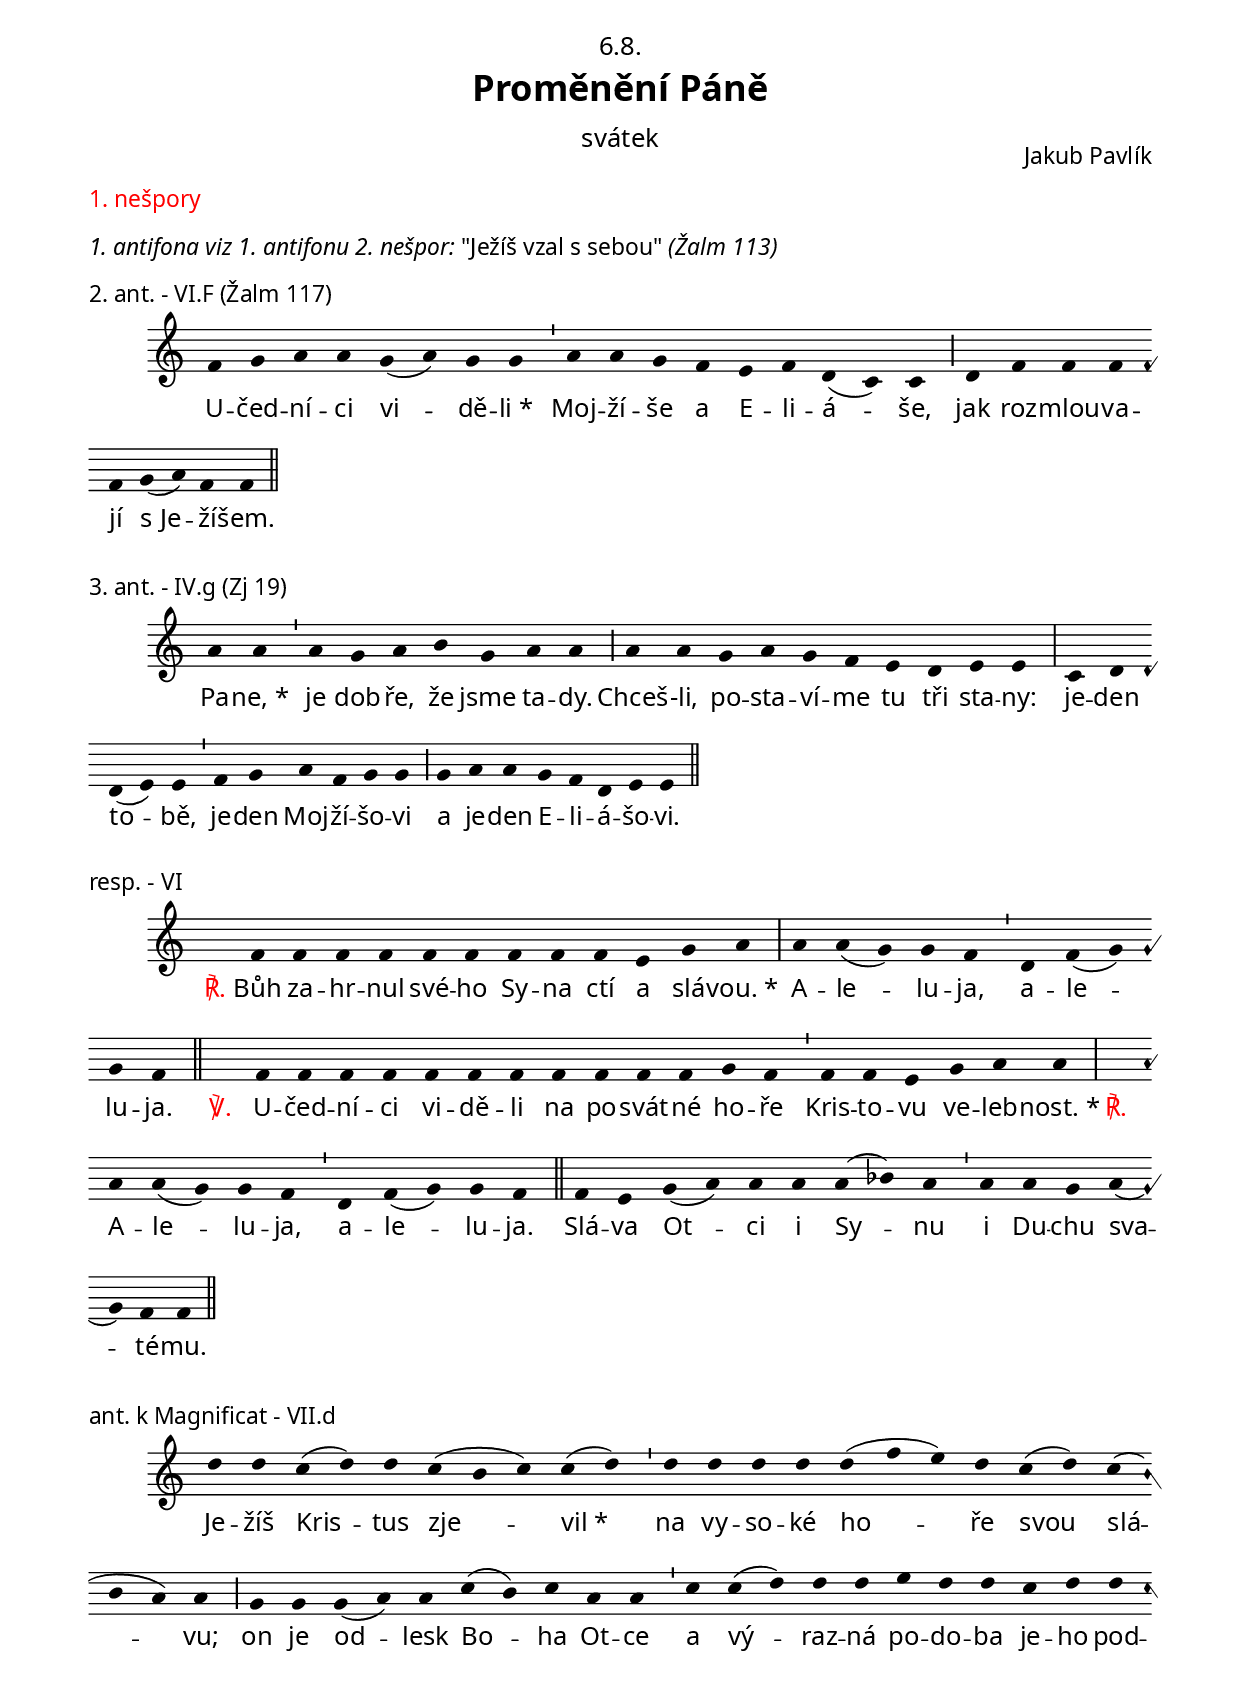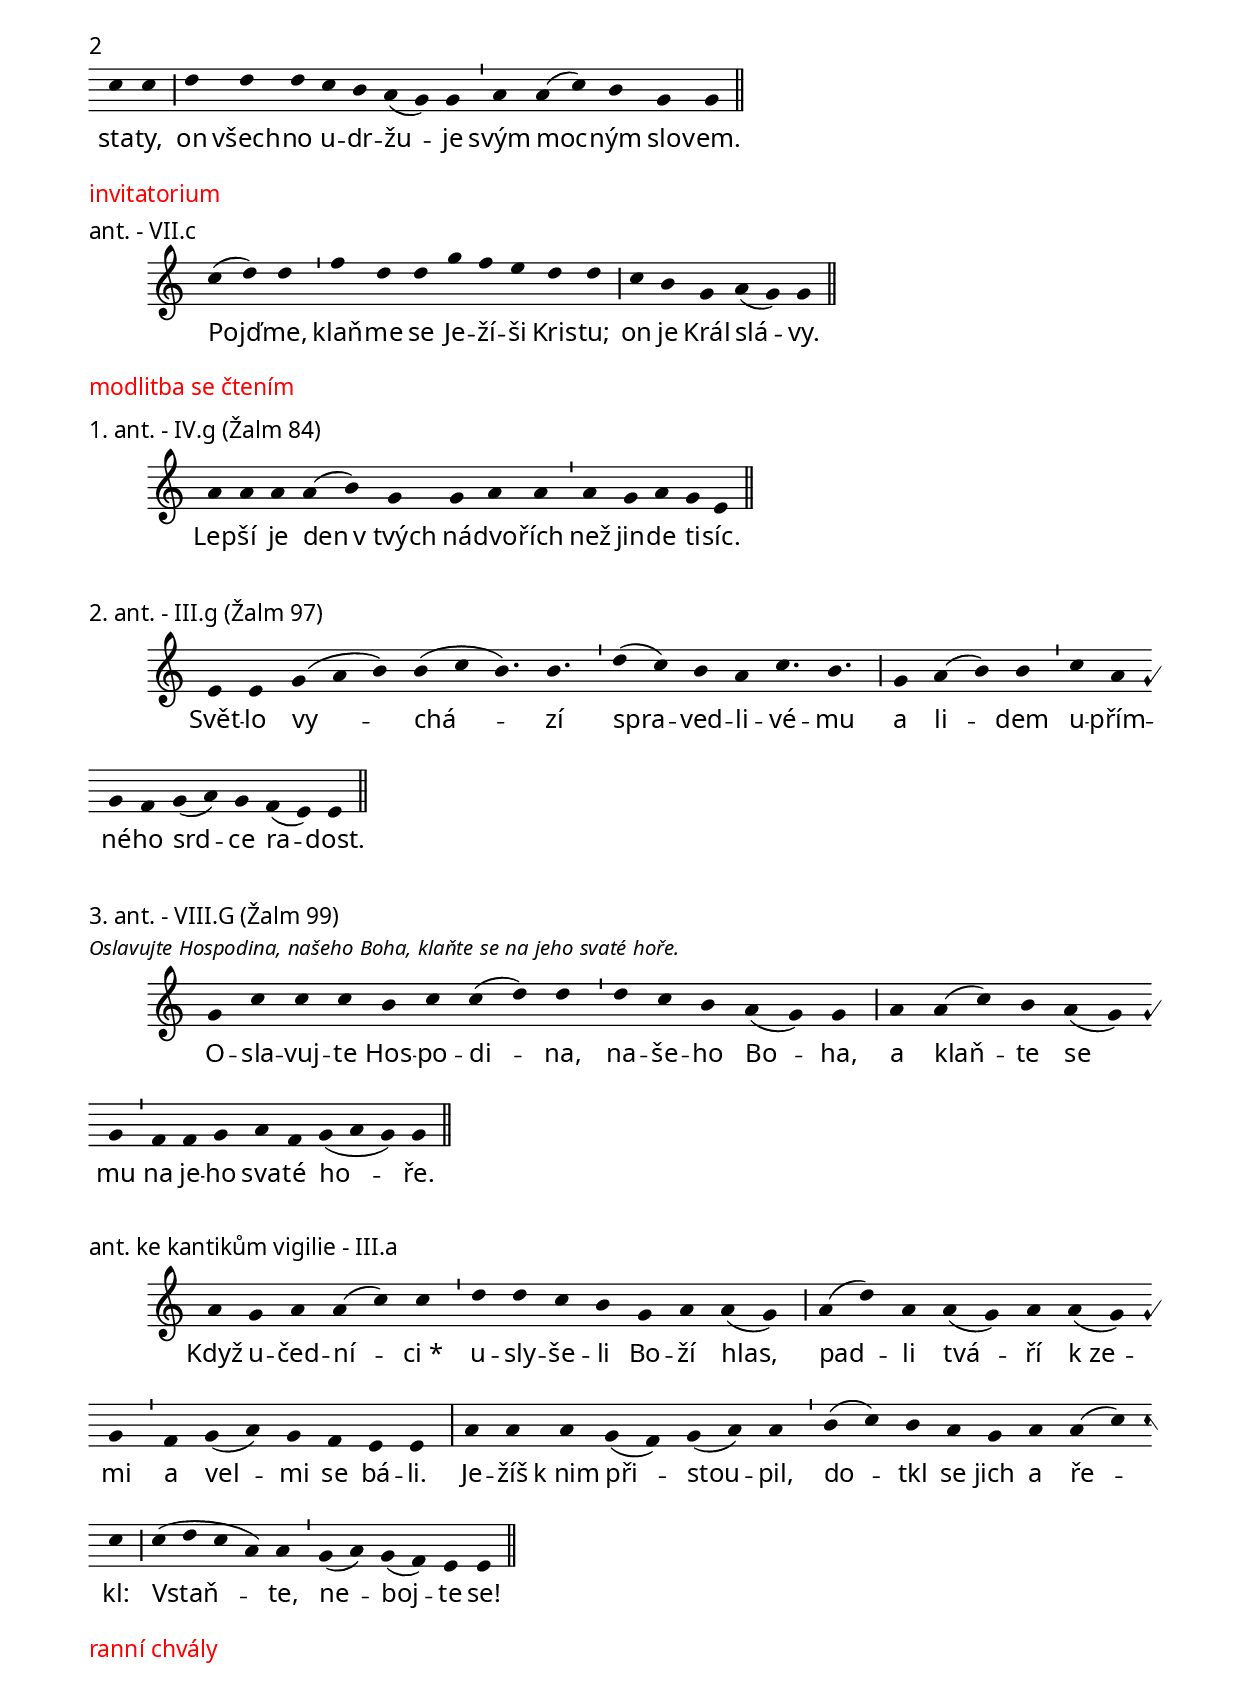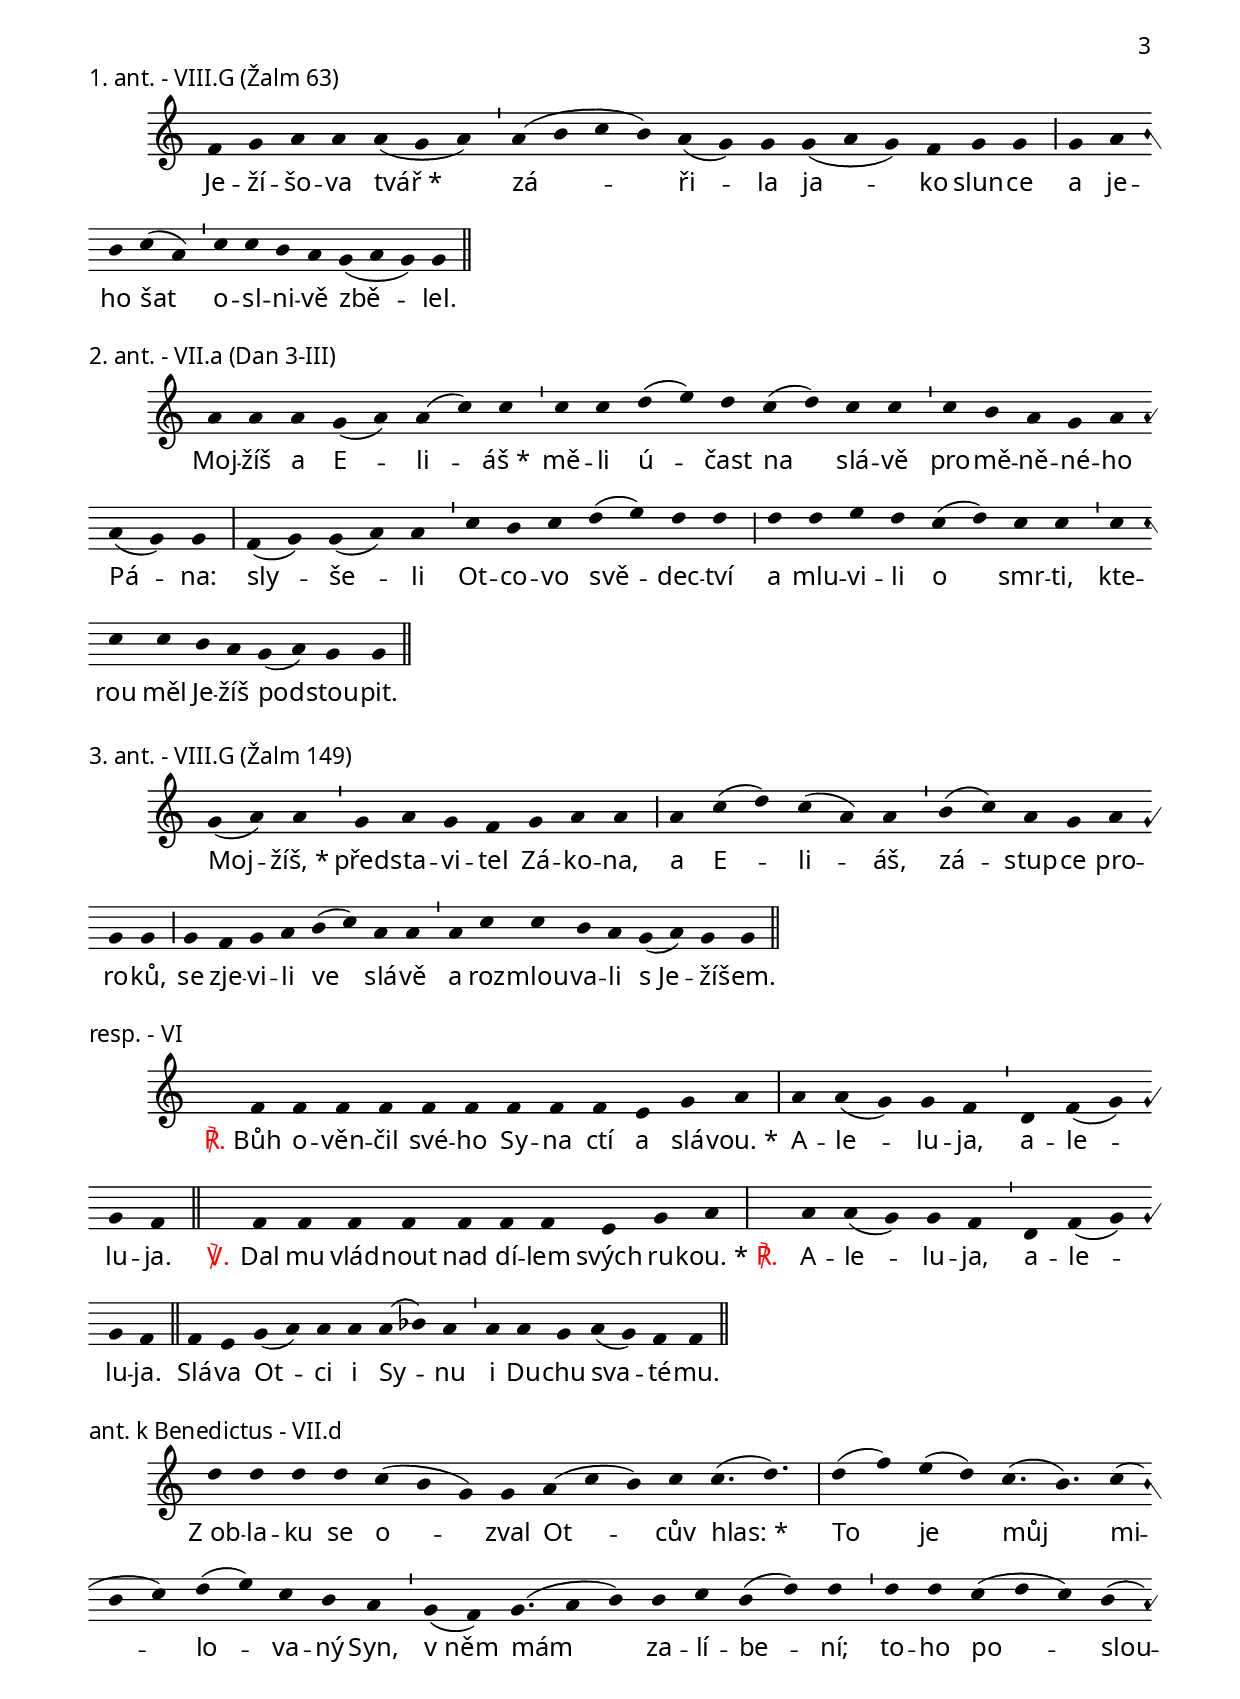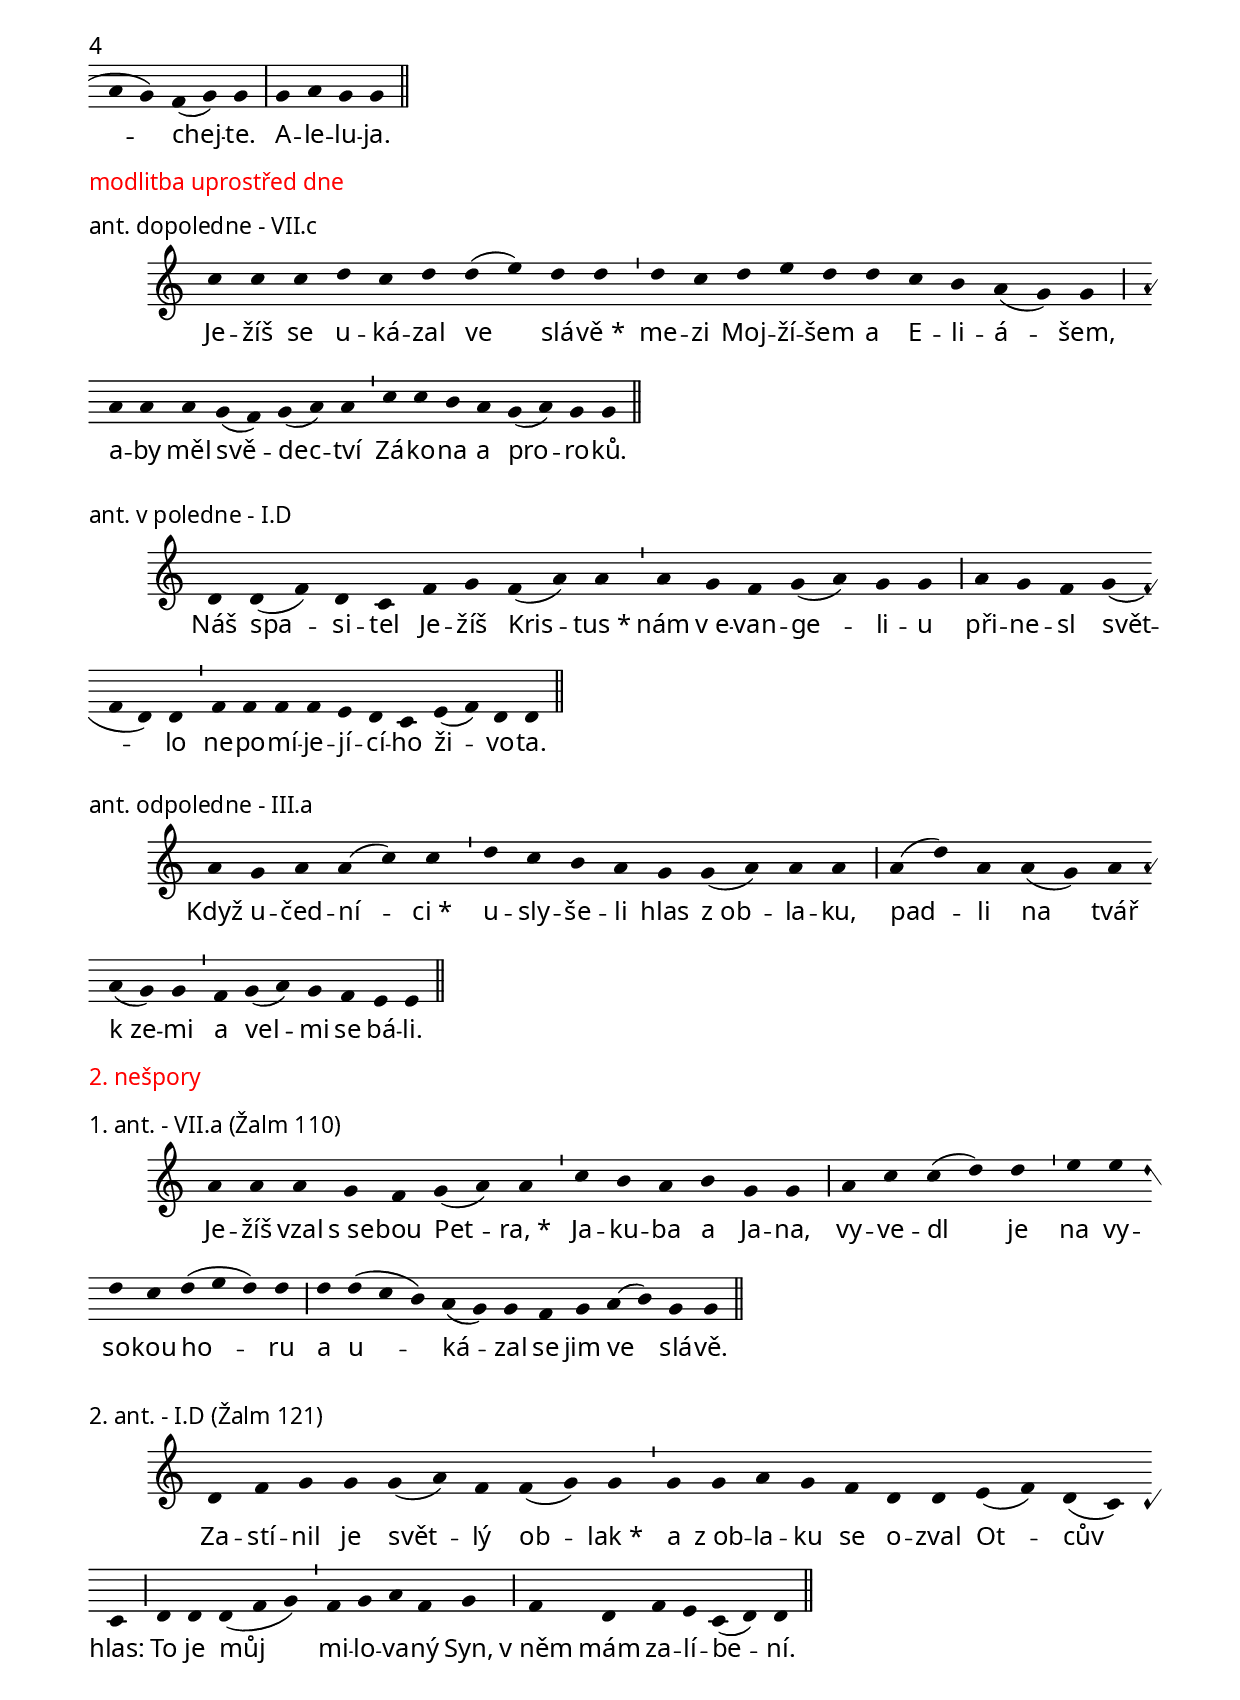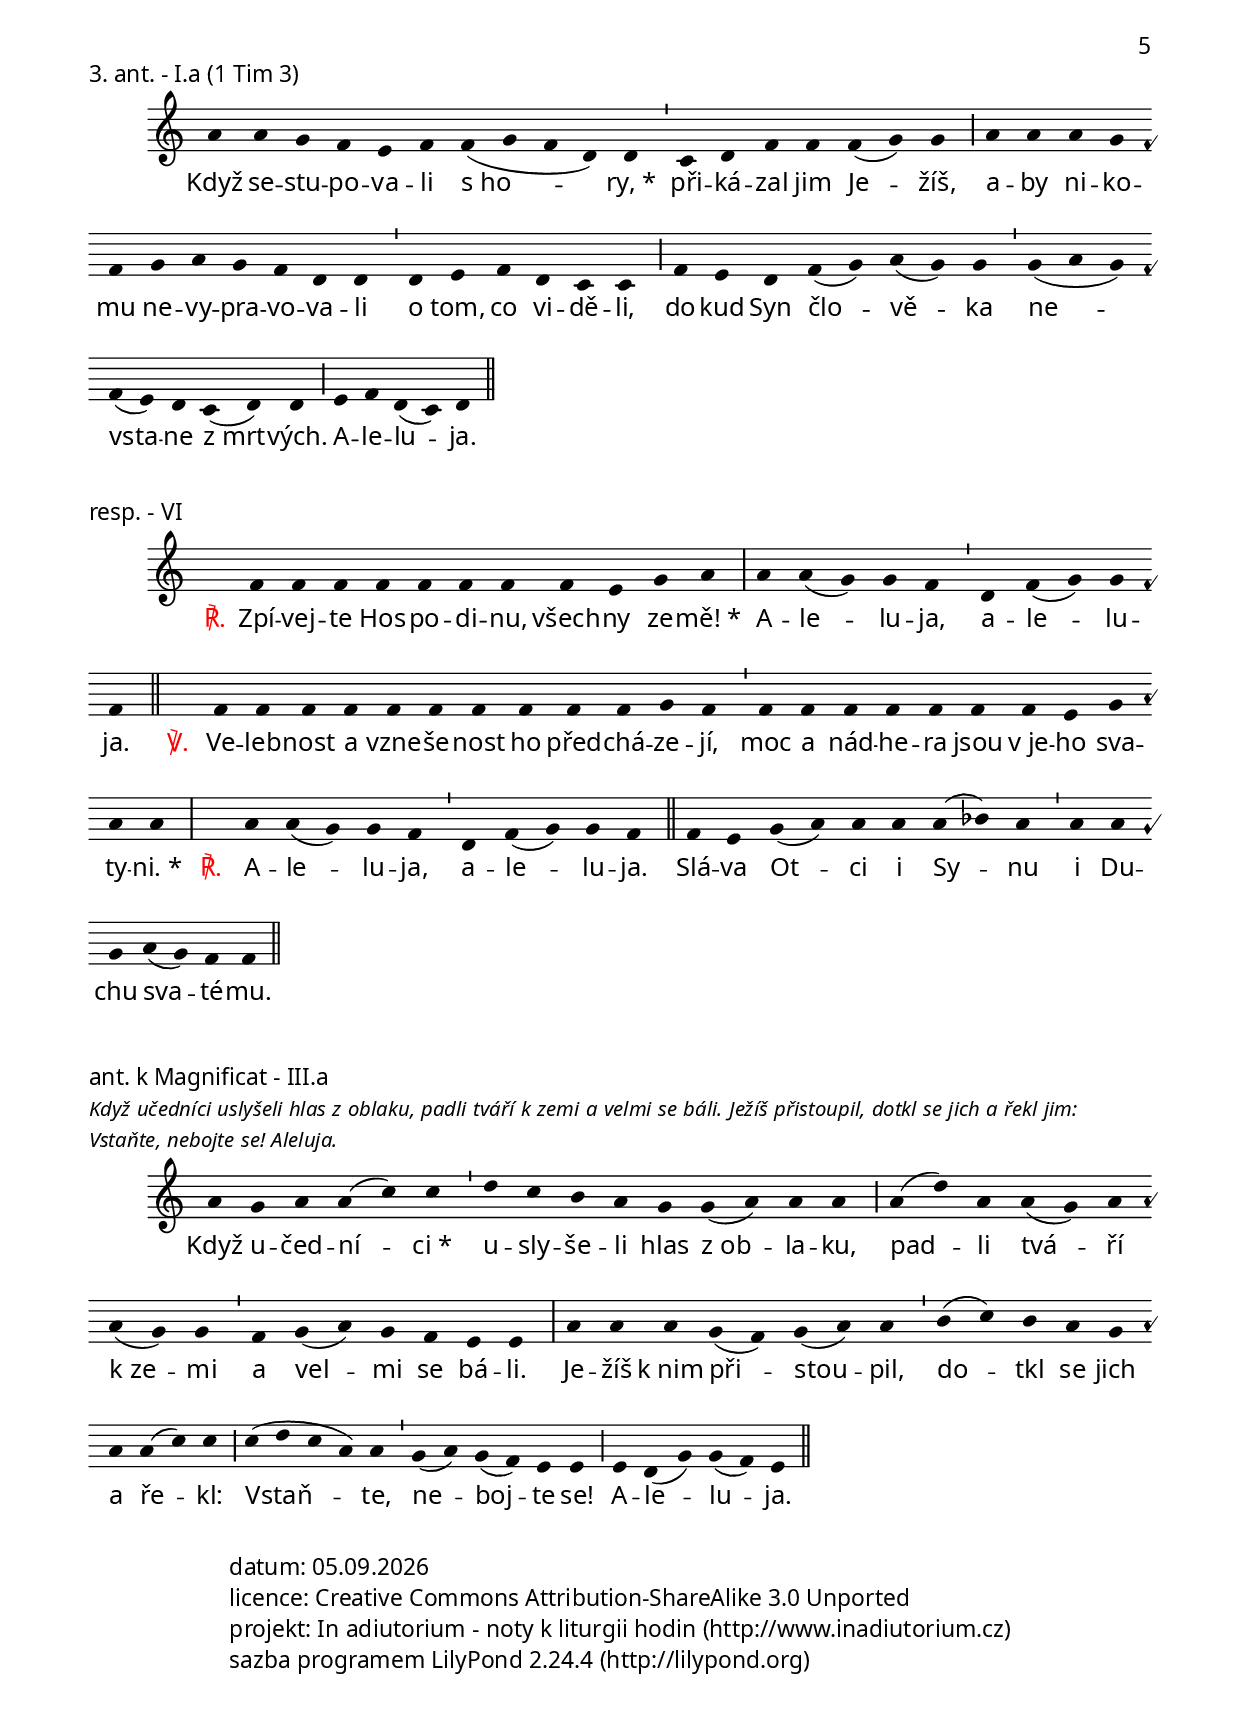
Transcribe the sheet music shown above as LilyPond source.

\version "2.15.37"

\include "../spolecne.ly"
\include "../dilyresponsorii.ly"

\header {
  title = \markup\titleSvatek
            "Proměnění Páně"
            svátek
            6.8.
  composer = "Jakub Pavlík"
}

\markup {\nadpisHodinka {"1. nešpory"}}

\markup\italic{1. antifona viz 1. antifonu 2. nešpor: \upright{"\"Ježíš vzal s sebou\""} (Žalm 113)}

\score {
  \relative c' {
    \choralniRezim
    f4 g a a g( a) g g \barMin
    a a g f e f d( c) c \barMaior
    d f f f f g( a) f f \barFinalis
  }
  \addlyrics {
    U -- čed -- ní -- ci vi -- dě -- li_*
    Moj -- ží -- še a E -- li -- á -- še,
    jak roz -- mlou -- va -- jí s_Je -- ží -- šem.
  }
  \header {
    quid = "2. ant."
    modus = "VI"
    differentia = "F"
    psalmus = "Žalm 117"
    id = "1ne-a2"
    piece = \markup {\sestavTitulek}
  }
}

\score {
  \relative c'' {
    \choralniRezim
    a4 a \barMin a g a b g a a \barMaior
    a a g a g f e d e e \barMax
    c d d( e) e \barMin
    f g a f g g \barMaior
    g a a g f d e e \barFinalis
  }
  \addlyrics {
    Pa -- ne,_* je dob -- ře, že jsme ta -- dy.
    Chceš -- -li, po -- sta -- ví -- me tu tři sta -- ny:
    je -- den to -- bě,
    je -- den Moj -- ží -- šo -- vi
    a je -- den E -- li -- á -- šo -- vi.
  }
  \header {
    quid = "3. ant."
    modus = "IV"
    differentia = "g"
    psalmus = "Zj 19"
    id = "1ne-a3"
    piece = \markup {\sestavTitulek}
  }
}

\score {
  \relative c' {
    \choralniRezim

    % R
    \neviditelna f
    f4 f f f f f f f f e g a \barMax
    \respVIalelujaResponsum \barFinalis
    % V
    \neviditelna f
    f4 f f f f f f f f f f g f \barMin f f e g a a \barMax
    % R
    \neviditelna a
    \respVIalelujaResponsum \barFinalis
    % Slava
    \respVIalelujaDoxologie \barFinalis
  }
  \addlyrics {
    \Response Bůh za -- hr -- nul své -- ho Sy -- na ctí a slá -- vou._* \textRespAleluja
    \Verse U -- čed -- ní -- ci vi -- dě -- li na po -- svát -- né ho -- ře
    Kris -- to -- vu ve -- leb -- nost._*
    \Response \textRespAleluja
    \textRespDoxologie
  }
  \header {
    quid = "resp."
    modus = "VI"
    fial = "sanktoral/0806promenenipane.ly#rch-resp?cast=1"
    id = "1ne-resp"
    piece = \markup {\sestavTitulekResp}
  }
}

\score {
  \relative c'' {
    \choralniRezim
    d d c( d) d c( b c) c( d) \barMin
    d d d d d( f e) d c( d) c( b a) a \barMaior
    g g g( a) a c( b) c a a \barMin
    c c( d) d d e d d c d d c c \barMaior
    d d d c b a( g) g \barMin
    a a( c) b g g \barFinalis
  }
  \addlyrics {
    Je -- žíš Kris -- tus zje -- vil_*
    na vy -- so -- ké ho -- ře svou slá -- vu;
    on je od -- lesk Bo -- ha Ot -- ce
    a vý -- raz -- ná po -- do -- ba je -- ho pod -- sta -- ty,
    on všech -- no u -- dr -- žu -- je
    svým moc -- ným slo -- vem.
  }
  \header {
    quid = "ant. k Magnificat"
    modus = "VII"
    differentia = "d"
    psalmus = ""
    placet = "4 lépe"
    id = "1ne-amag"
    piece = \markup {\sestavTitulekBezZalmu}
  }
}

\markup {\nadpisHodinka {"invitatorium"}}

\score {
  \relative c'' {
    \choralniRezim
    c4( d) d \barMin f d d g f e d d \barMaior
    c b g a( g) g \barFinalis
  }
  \addlyrics {
    Pojď -- me, klaň -- me se Je -- ží -- ši Kris -- tu;
    on je Král slá -- vy.
  }
  \header {
    quid = "ant."
    modus = "VII"
    differentia = "c"
    psalmus = ""
    id = "invit"
    fial = "mezidobi_kristakrale.ly#invit?zacatek=12"
    piece = \markup {\sestavTitulekBezZalmu}
  }
}

\markup {\nadpisHodinka {"modlitba se čtením"}}

\score {
  \relative c'' {
    \choralniRezim
    a4 a a a( b) g g a a \barMin
    a g a g e \barFinalis
  }
  \addlyrics {
    Lep -- ší je den v_tvých ná -- dvo -- řích
    než jin -- de ti -- síc.
  }
  \header {
    quid = "1. ant."
    modus = "IV"
    differentia = "g"
    psalmus = "Žalm 84"
    id = "mc-a1"
    piece = \markup {\sestavTitulek}
  }
}

\score {
  \relative c' {
    \choralniRezim
    e4 e g( a b) b( c b4.) b \barMin
    d4( c) b a c4. b \barMaior
    g4 a( b) b \barMin
    c a g f g( a) g f( e) e \barFinalis
  }
  \addlyrics {
    Svět -- lo vy -- chá -- zí
    spra -- ved -- li -- vé -- mu
    a li -- dem
    u -- přím -- né -- ho srd -- ce ra -- dost.
  }
  \header {
    quid = "2. ant."
    modus = "III"
    differentia = "g"
    psalmus = "Žalm 97"
    fial = "antifony/velikonoce_tyden2_4streda.ly#rch-a3?-aleluja"
    id = "mc-a2"
    piece = \markup {\sestavTitulek}
  }
}

\score {
  \relative c'' {
    \choralniRezim
    g4 c c c b c c( d) d \barMin d c b a( g) g \barMaior
    a a( c) b a( g) g \barMin f f g a f g( a g) g \barFinalis
  }
  \addlyrics {
    O -- sla -- vuj -- te Hos -- po -- di -- na, na -- še -- ho Bo -- ha,
    a klaň -- te se mu na je -- ho sva -- té ho -- ře.
  }
  \header {
    textus_approbatus = "Oslavujte Hospodina, našeho Boha, klaňte se na jeho svaté hoře."
    quid = "3. ant."
    modus = "VIII"
    differentia = "G"
    psalmus = "Žalm 99"
    fial = "antifony/tyden3_5ctvrtek.ly#rch-ant3"
    id = "mc-a3"
    piece = \markup {\sestavTitulek}
  }
}

\score {
  \relative c'' {
    \choralniRezim
    a4 g a a( c) c \barMin d d c b g a a( g) \barMaior
    a4( d) a a( g) a a( g) g \barMin
    f g( a) g f e e \barMax

    a a a g( f) g( a) a \barMin b( c) b a g a a( c) c \barMaior
    c( d c a) a \barMin g( a) g( f) e e \barFinalis
  }
  \addlyrics {
    Když u -- čed -- ní -- ci_* u -- sly -- še -- li Bo -- ží hlas,
    pad -- li tvá -- ří k_ze -- mi
    a vel -- mi se bá -- li.

    Je -- žíš k_nim při -- stou -- pil, do -- tkl se jich a ře -- kl:
    Vstaň -- te, ne -- boj -- te se!
  }
  \header {
    quid = "ant. ke kantikům vigilie"
    modus = "III"
    differentia = "a"
    psalmus = ""
    fial = "sanktoral/0806promenenipane.ly#2ne-amag?zacatek=6&cast=3&konec=31&-aleluja"
    id = "mc-avig"
    piece = \markup {\sestavTitulekBezZalmu}
  }
}

\markup {\nadpisHodinka {"ranní chvály"}}

\score {
  \relative c' {
    \choralniRezim
    f4 g a a a( g a) \barMin a( b c b) a( g) g g( a g) f g g \barMaior
    g a b c( a) \barMin c c b a g( a g) g \barFinalis
  }
  \addlyrics {
    Je -- ží -- šo -- va tvář_* zá -- ři -- la ja -- ko slun -- ce
    a je -- ho šat o -- sl -- ni -- vě zbě -- lel.
  }
  \header {
    quid = "1. ant."
    modus = "VIII"
    differentia = "G"
    psalmus = "Žalm 63"
    id = "rch-a1"
    piece = \markup {\sestavTitulek}
  }
}

\score {
  \relative c'' {
    \choralniRezim
    a4 a a g( a) a( c) c \barMin
    c c d( e) d c( d) c c \barMin
    c b a g a a( g) g \barMax
    f( g) g( a) a \barMin c b c d( e) d d \barMaior
    d d e d c( d) c c \barMin
    c c c b a g( a) g g \barFinalis
  }
  \addlyrics {
    Moj -- žíš a E -- li -- áš_*
    mě -- li ú -- čast na slá -- vě
    pro -- mě -- ně -- né -- ho Pá -- na:
    sly -- še -- li Ot -- co -- vo svě -- dec -- tví
    a mlu -- vi -- li o smr -- ti,
    kte -- rou měl Je -- žíš pod -- stou -- pit.
  }
  \header {
    quid = "2. ant."
    modus = "VII"
    differentia = "a"
    psalmus = "Dan 3-III"
    id = "rch-a2"
    piece = \markup {\sestavTitulek}
  }
}

\score {
  \relative c'' {
    \choralniRezim
    g4( a) a \barMin g a g f g a a \barMaior
    a c( d) c( a) a \barMin b( c) a g a g g \barMaior
    g f g a b( c) a a \barMin
    a c c b a g( a) g g \barFinalis
  }
  \addlyrics {
    Moj -- žíš,_* před -- sta -- vi -- tel Zá -- ko -- na,
    a E -- li -- áš, zá -- stup -- ce pro -- ro -- ků,
    se zje -- vi -- li ve slá -- vě
    a roz -- mlou -- va -- li s_Je -- ží -- šem.
  }
  \header {
    quid = "3. ant."
    modus = "VIII"
    differentia = "G"
    psalmus = "Žalm 149"
    id = "rch-a3"
    piece = \markup {\sestavTitulek}
  }
}

\score {
  \relative c' {
    \choralniRezim

    % R
    \neviditelna f
    f4 f f f f f f f f e g a \barMax
    \respVIalelujaResponsum \barFinalis
    % V
    \neviditelna f
    f4 f f f f f f e g a \barMax
    % R
    \neviditelna a
    \respVIalelujaResponsum \barFinalis
    % Slava
    \respVIalelujaDoxologie \barFinalis
  }
  \addlyrics {
    \Response Bůh o -- věn -- čil své -- ho Sy -- na ctí a slá -- vou._* \textRespAleluja
    \Verse Dal mu vlád -- nout nad dí -- lem svých ru -- kou._*
    \Response \textRespAleluja
    \textRespDoxologie
  }
  \header {
    quid = "resp."
    modus = "VI"
    id = "rch-resp"
    piece = \markup {\sestavTitulekResp}
  }
}

\score {
  \relative c'' {
    \choralniRezim
    d4 d d d c( b g) g a( c b) c c4.( d) \barMax
    d4( f) e( d) c4.( b) c4( b c) d( e) c b a \barMin
    g4( f) g4.( a4 b) b c b( d) d \barMin
    d d c( d c) b( a g) f( g) g \barMax
    g a g g \barFinalis
  }
  \addlyrics {
    Z_ob -- la -- ku se o -- zval Ot -- cův hlas:_*
    To je můj mi -- lo -- va -- ný Syn,
    v_něm mám za -- lí -- be -- ní;
    to -- ho po -- slou -- chej -- te.
    A -- le -- lu -- ja.
  }
  \header {
    quid = "ant. k Benedictus"
    modus = "VII"
    differentia = "d"
    psalmus = ""
    fial = "vanoce_zjevenipane.ly#krtu-2ne-a1?konec&+aleluja"
    placet = "4 bude vhodné mírně prořezat;
    _v něm mám zalíbení_ jinak - těžko se to zpívá a nemá to žádnou zvláštní
    hodnotu, která by tu náročnost ospravedlňovala"
    id = "rch-aben"
    piece = \markup {\sestavTitulekBezZalmu}
  }
}

\markup {\nadpisHodinka {"modlitba uprostřed dne"}}

\score {
  \relative c'' {
    \choralniRezim
    c4 c c d c d d( e) d d \barMin
    d c d e d d c b a( g) g \barMaior
    a a a g( f) g( a) a \barMin
    c c b a g( a) g g \barFinalis
  }
  \addlyrics {
    Je -- žíš se u -- ká -- zal ve slá -- vě_*
    me -- zi Moj -- ží -- šem a E -- li -- á -- šem,
    a -- by měl svě -- dec -- tví
    Zá -- ko -- na a pro -- ro -- ků.
  }
  \header {
    quid = "ant. dopoledne"
    modus = "VII"
    differentia = "c"
    psalmus = ""
    id = "tercie"
    piece = \markup {\sestavTitulekBezZalmu}
  }
}

\score {
  \relative c' {
    \choralniRezim
    d4 d( f) d c f g f( a) a \barMin
    a g f g( a) g g \barMaior
    a g f g( f d) d \barMin
    f f f f e d c e( f) d d \barFinalis
  }
  \addlyrics {
    Náš spa -- si -- tel Je -- žíš Kris -- tus_*
    nám v_e -- van -- ge -- li -- u
    při -- ne -- sl svět -- lo
    ne -- po -- mí -- je -- jí -- cí -- ho ži -- vo -- ta.
  }
  \header {
    quid = "ant. v poledne"
    modus = "I"
    differentia = "D"
    psalmus = ""
    id = "sexta"
    piece = \markup {\sestavTitulekBezZalmu}
  }
}

\score {
  \relative c'' {
    \choralniRezim
    a4 g a a( c) c \barMin d c b a g g( a) a a \barMaior
    a4( d) a a( g) a a( g) g \barMin
    f g( a) g f e e \barFinalis
  }
  \addlyrics {
    Když u -- čed -- ní -- ci_* u -- sly -- še -- li hlas z_ob -- la -- ku,
    pad -- li na tvář k_ze -- mi
    a vel -- mi se bá -- li.
  }
  \header {
    quid = "ant. odpoledne"
    modus = "III"
    differentia = "a"
    psalmus = ""
    id = "nona"
    piece = \markup {\sestavTitulekBezZalmu}
  }
}

\markup {\nadpisHodinka {"2. nešpory"}}

\score {
  \relative c'' {
    \choralniRezim
    a4 a a g f g( a) a \barMin c b a b g g \barMaior
    a c c( d) d \barMin e e d c d( e d) d \barMaior
    d d( c b) a( g) g f g a( b) g g \barFinalis
  }
  \addlyrics {
    Je -- žíš vzal s_se -- bou Pet -- ra,_* Ja -- ku -- ba a Ja -- na,
    vy -- ve -- dl je na vy -- so -- kou ho -- ru
    a u -- ká -- zal se jim ve slá -- vě.
  }
  \header {
    quid = "1. ant."
    modus = "VII"
    differentia = "a"
    psalmus = "Žalm 110"
    id = "2ne-a1"
    piece = \markup {\sestavTitulek}
  }
}

\score {
  \relative c' {
    \choralniRezim
    d4 f g g g( a) f f( g) g \barMin
    g g a g f d d e( f) d( c) c \barMaior
    d d d( f g) \barMin f g a f g \barMaior
    f d f e c( d) d \barFinalis
  }
  \addlyrics {
    Za -- stí -- nil je svět -- lý ob -- lak_*
    a z_ob -- la -- ku se o -- zval Ot -- cův hlas:
    To je můj mi -- lo -- va -- ný Syn,
    v_něm mám za -- lí -- be -- ní.
  }
  \header {
    quid = "2. ant."
    modus = "I"
    differentia = "D"
    psalmus = "Žalm 121"
    id = "2ne-a2"
    piece = \markup {\sestavTitulek}
  }
}

\score {
  \relative c'' {
    \choralniRezim
    a4 a g f e f f( g f d) d \barMin
    c d f f f( g) g \barMaior
    a a a g f g a g f d d \barMin d e f d c c \barMaior
    f e d f( g) a( g) g \barMin g( a g) f( e) d c( d) d \barMaior
    e f d( c) d \barFinalis
  }
  \addlyrics {
    Když se -- stu -- po -- va -- li s_ho -- ry,_*
    při -- ká -- zal jim Je -- žíš,
    a -- by ni -- ko -- mu ne -- vy -- pra -- vo -- va -- li o tom, co vi -- dě -- li,
    do -- kud Syn člo -- vě -- ka ne -- vsta -- ne z_mrt -- vých.
    A -- le -- lu -- ja.
  }
  \header {
    quid = "3. ant."
    modus = "I"
    differentia = "a"
    psalmus = "1 Tim 3"
    id = "2ne-a3"
    piece = \markup {\sestavTitulek}
  }
}

\score {
  \relative c' {
    \choralniRezim

    % R
    \neviditelna f
    f4 f f f f f f f e g a \barMax
    \respVIalelujaResponsum \barFinalis
    % V
    \neviditelna f
    f4 f f f f f f f f f g f \barMin
    f f f f f f f e g a a \barMax
    % R
    \neviditelna a
    \respVIalelujaResponsum \barFinalis
    % Slava
    \respVIalelujaDoxologie \barFinalis
  }
  \addlyrics {
    \Response Zpí -- vej -- te Hos -- po -- di -- nu, všech -- ny ze -- mě!_* \textRespAleluja
    \Verse Ve -- leb -- nost a vzne -- še -- nost ho před -- chá -- ze -- jí,
    moc a nád -- he -- ra jsou v_je -- ho sva -- ty -- ni._*
    \Response \textRespAleluja
    \textRespDoxologie
  }
  \header {
    quid = "resp."
    modus = "VI"
    id = "2ne-resp"
    piece = \markup {\sestavTitulekResp}
  }
}

\score {
  \relative c'' {
    \choralniRezim
    a4 g a a( c) c \barMin d c b a g g( a) a a \barMaior
    a4( d) a a( g) a a( g) g \barMin
    f g( a) g f e e \barMax

    a a a g( f) g( a) a \barMin b( c) b a g a a( c) c \barMaior
    c( d c a) a \barMin g( a) g( f) e e \barMaior
    e d( g) g( f) e \barFinalis
  }
  \addlyrics {
    Když u -- čed -- ní -- ci_* u -- sly -- še -- li hlas z_ob -- la -- ku,
    pad -- li tvá -- ří k_ze -- mi
    a vel -- mi se bá -- li.

    Je -- žíš k_nim při -- stou -- pil, do -- tkl se jich a ře -- kl:
    Vstaň -- te, ne -- boj -- te se!
    A -- le -- lu -- ja.
  }
  \header {
    textus_approbatus = "Když učedníci uslyšeli hlas z oblaku,
    padli tváří k zemi a velmi se báli.
    Ježíš přistoupil, dotkl se jich a řekl jim: Vstaňte, nebojte se! Aleluja."
    quid = "ant. k Magnificat"
    modus = "III"
    differentia = "a"
    psalmus = ""
    fial = "sanktoral/0806promenenipane.ly#nona?zacatek=34"
    id = "2ne-amag"
    fons = "1. část: zde, uprostřed dne, odpoledne"
    piece = \markup {\sestavTitulekBezZalmu}
  }
}